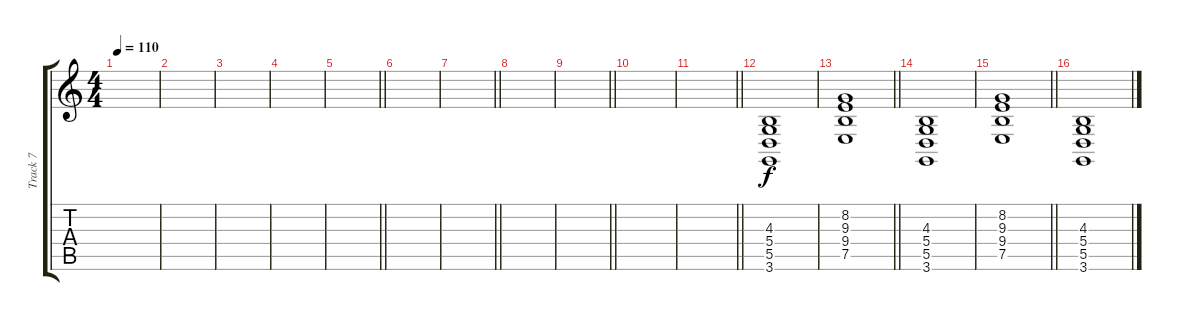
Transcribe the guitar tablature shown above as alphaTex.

\track ("Track 7" "Track 7") {instrument synthstrings2}
\staff {score tabs}
\tuning (E4 B3 G3 D3 A2 E2) {hide}
\ts (4 4)
\tempo 110
\clef g2
\ks c
|
|
|
|
\barLineRight lightlight
|
|
\barLineRight lightlight
|
|
\barLineRight lightlight
|
|
\barLineRight lightlight
|
(4.3 5.4 5.5 3.6).1 |
\barLineRight lightlight
(8.2 9.3 9.4 7.5).1 |
(4.3 5.4 5.5 3.6).1 |
\barLineRight lightlight
(8.2 9.3 9.4 7.5).1 |
(4.3 5.4 5.5 3.6).1
